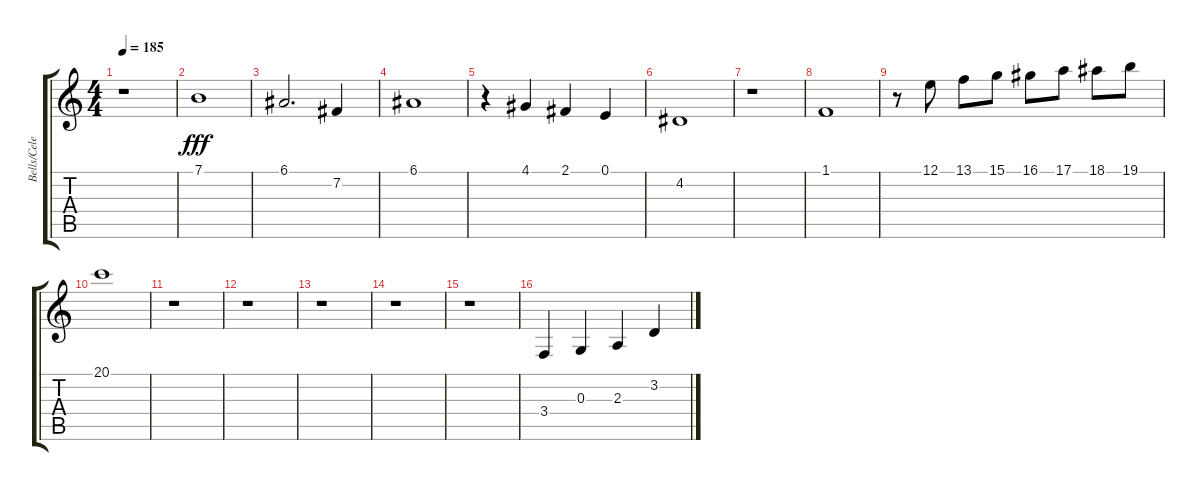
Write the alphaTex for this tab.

\track ("Bells/Celeste (Synth I)" "Bells/Cele") {instrument celesta}
\staff {score tabs}
\tuning (E4 B3 G3 D3 A2 E2) {hide}
\ts (4 4)
\tempo 185
\clef g2
\ks c
r.1{dy fff} |
7.1.1 |
6.1.2{d} 7.2.4 |
6.1.1 |
r.4 4.1.4 2.1.4 0.1.4 |
4.2.1 |
r.1 |
1.1.1 |
r.8 12.1.8 13.1.8 15.1.8 16.1.8 17.1.8 18.1.8 19.1.8 |
20.1.1 |
r.1 |
r.1 |
r.1 |
r.1 |
r.1 |
3.4.4 0.3.4 2.3.4 3.2.4
